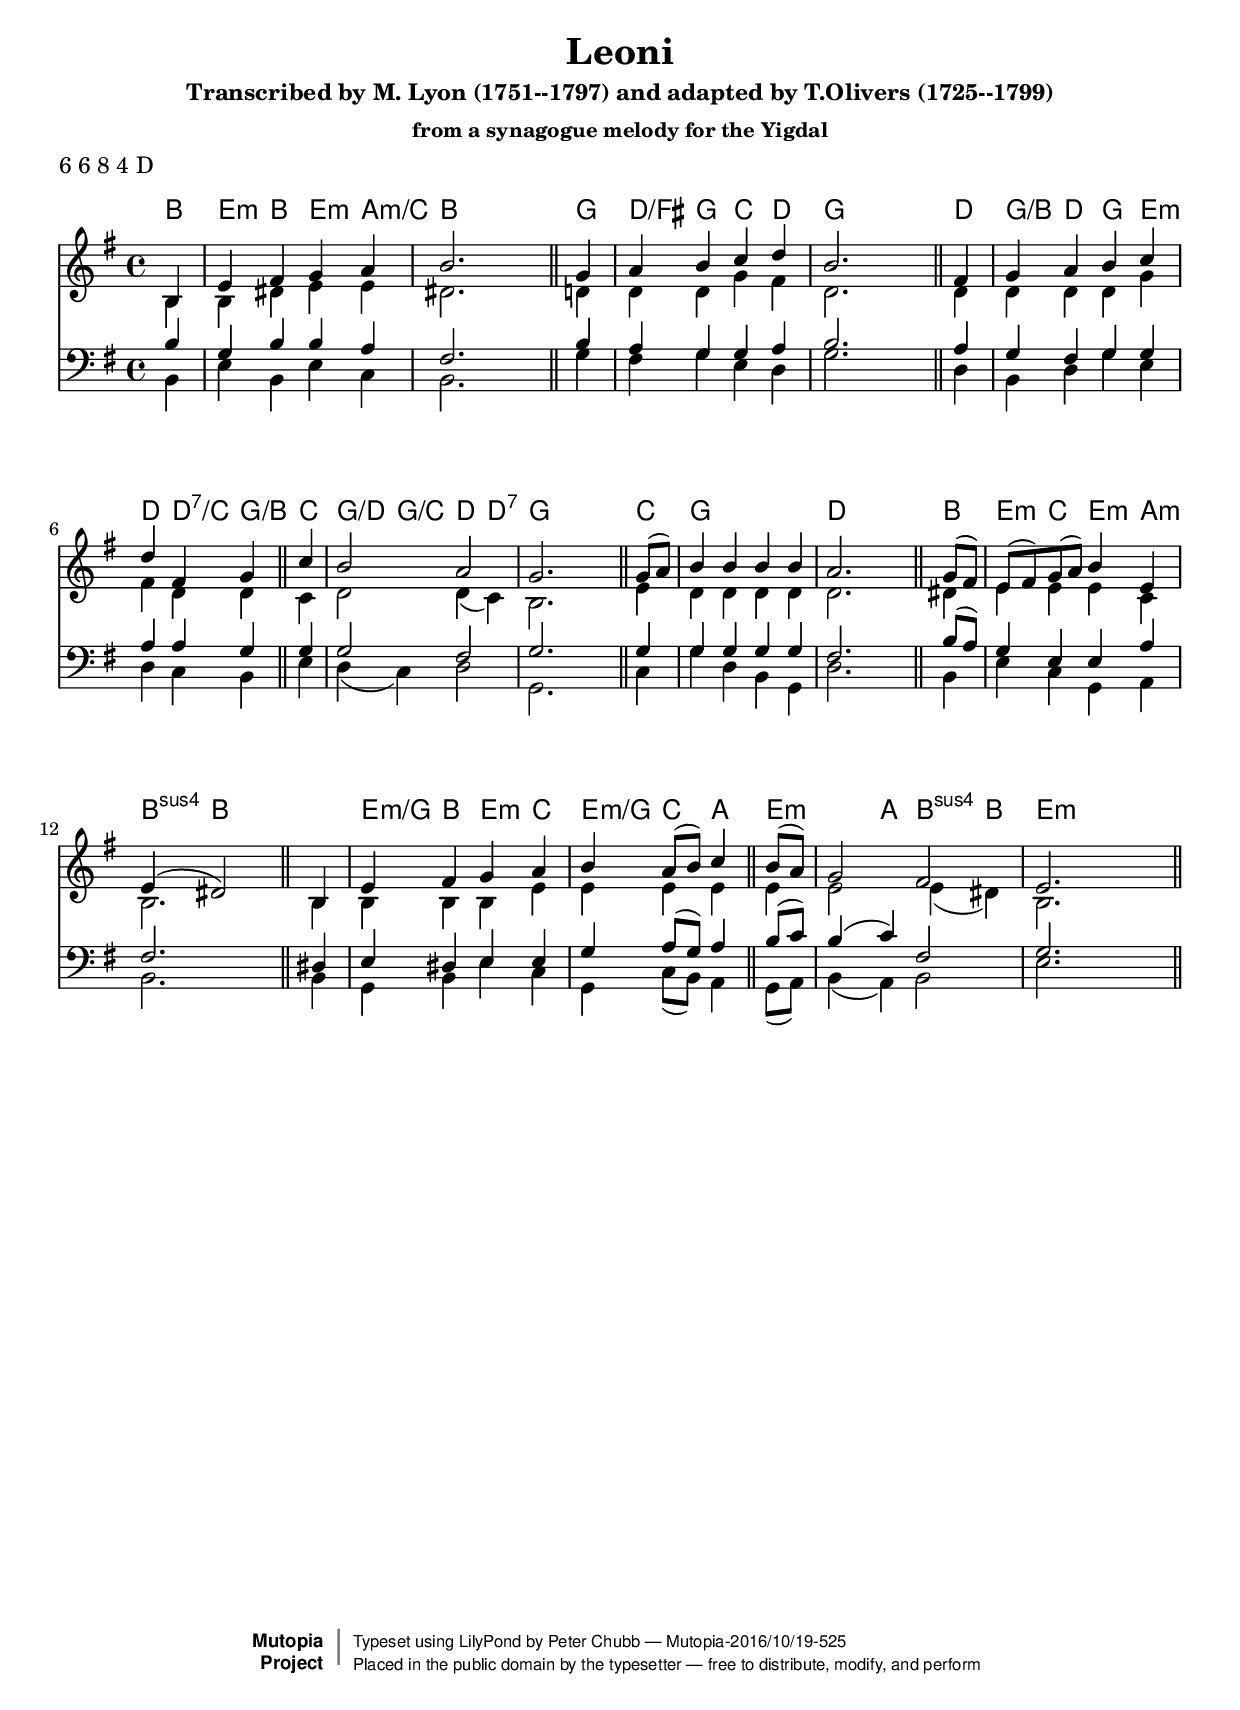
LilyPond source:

\header{
    title = "Leoni"
    meter = "6 6 8 4 D"
    
    subtitle = \markup \smaller "Transcribed by M. Lyon (1751--1797) and adapted by T.Olivers (1725--1799)"
    subsubtitle = "from a synagogue melody for the Yigdal"
    
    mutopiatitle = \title
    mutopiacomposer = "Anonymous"
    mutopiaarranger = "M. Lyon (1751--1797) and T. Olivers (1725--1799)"
    date = "C18"

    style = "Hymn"
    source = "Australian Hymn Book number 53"
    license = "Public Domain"
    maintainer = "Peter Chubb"
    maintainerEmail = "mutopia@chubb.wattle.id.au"
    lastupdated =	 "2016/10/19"  %-- Javier Ruiz-Alma

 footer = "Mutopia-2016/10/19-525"
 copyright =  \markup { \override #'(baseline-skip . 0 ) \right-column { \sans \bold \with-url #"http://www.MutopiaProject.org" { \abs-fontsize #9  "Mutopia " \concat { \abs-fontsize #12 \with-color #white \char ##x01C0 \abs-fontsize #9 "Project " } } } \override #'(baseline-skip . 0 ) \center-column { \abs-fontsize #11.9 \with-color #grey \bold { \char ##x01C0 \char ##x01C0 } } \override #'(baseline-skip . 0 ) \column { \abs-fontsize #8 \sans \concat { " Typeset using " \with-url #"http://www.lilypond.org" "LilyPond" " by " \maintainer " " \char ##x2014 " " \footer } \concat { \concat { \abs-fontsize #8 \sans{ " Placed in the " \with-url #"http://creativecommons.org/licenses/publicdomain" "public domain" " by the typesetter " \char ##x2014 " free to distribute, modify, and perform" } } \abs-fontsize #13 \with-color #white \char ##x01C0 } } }
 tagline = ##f
}
\version "2.18.2"

\paper {
    top-margin = 12\mm
    line-width = 19\cm
    indent = 0.0\mm
    system-system-spacing #'padding = #8
    markup-system-spacing #'basic-distance = #22
}

global =  {
    \key f \minor
    \time 4/4
    \partial 4 s4 |
    s1 |
    s2. \bar "||" 
    s4 |
    s1 |
    s2. \bar "||" 
    s4 |
    s1 |
    s2. \bar "||" 
    s4 |
    s1 |
    s2. \bar "||" 
    s4 |
    s1 |
    s2. \bar "||" 
    s4 |
    s1 |
    s2. \bar "||" 
    s4 |
    s1 |
    s2. \bar "||" 
    s4 |
    s1 |
    s2. \bar "||" 
}

sop =  \relative c' {
    c4 |
    f g as bes |
    c2. 

    as4 |
    bes c des es |
    c2. 

    g4 |
    as bes c des |
    es g, as 

    des |
    c2 bes |
    as2.

    as8( bes) |
    c4 c c c |
    bes2. 

    as8( g) |
    f( g) as( bes) c4 f, |
    f( e!2)

    c4 |
    f g as bes |
    c bes8( c) des4

    c8( bes) |
    as2 g |
    f2.
}

alto =  \relative c' {
    c4 |
    c e! f f |
    e!2.

    es4 |
    es es as g |
    es2.

    es4 |
    es es es as |
    g es es 

    des |
    es2 es4( des) |
    c2.

    f4 |
    es es es es |
    es2.

    e!4|
    f f f des |
    c2.

    c4 |
    c c c f |
    f f f

    f f2 f4( e!) |
    c2.
}


tenor = \relative c' {
    c4 |
    as c c bes |
    g2.

    c4 |
    bes as as bes |
    c2.

    bes4 |
    as g as as |
    bes bes as

    as |
    as2 g |
    as2.

    as4 |
    as as as as|
    g2.

    c8( bes) |
    as4 f f bes |
    g2. 

    e!4 |
    f e f f  |
    as  bes8( as) bes4 

    c8( des) |
    c4( des) g,2 |
    as2.
}

bass=\relative c {
    c4 |
    f c f des |
    c2.

    as'4 |
    g as f es |
    as2. 

    es4 |
    c es as f |
    es des c

    f |
    es4( des) es2 |
    as,2.

    des4|
    as' es c as |
    es'2. 

    c4 |
    f des as bes |
    c2.

    c4 |
    as c f des |
    as des8( c) bes4 

    as8( bes) |
    c4( bes) c2 |
    f2.
}

guitar=\chordmode {
    c4 |
    f:m c f:m bes:m/+des |
    c c c 

    as |
    es/+g as des es |
    as as as

    es |
    as/+c es as f:m |
    es es:7/+des as/+c

    des |
    as/+es as/+des es es:7 |
    as as as 

    des |
    as as as as |
    es es es 

    c |
    f:m des f:m bes:m |
    c:sus4 c c 

    c |
    f:m/+as c f:m des |
    f:m/+as des bes

    f:m |
    f:m bes c:sus4 c |
    f:m f:m f:m
}

\score {
    \transpose f e <<
      \context ChordNames \guitar
      \context Staff = "top" << 
	{ \clef "G" \global  }
	\context Voice = "sop" { \voiceOne \sop }
	\context Voice = "alto" { \voiceTwo \alto} 
      >>

      \context Staff = "bottom" << 
	{ \clef "F" \global }
	\context Voice = "tenor" { \voiceOne \tenor }
	\context Voice = "bass" { \voiceTwo \bass }
      >>
    >>

\layout {

    \context { 
      \ChordNames
 %     \override ChordName.word-space = #1 
      \override ChordName.style = #'american
			chordChanges = ##t
    }
}

  \midi {
    \tempo 4 = 120
    }


}

